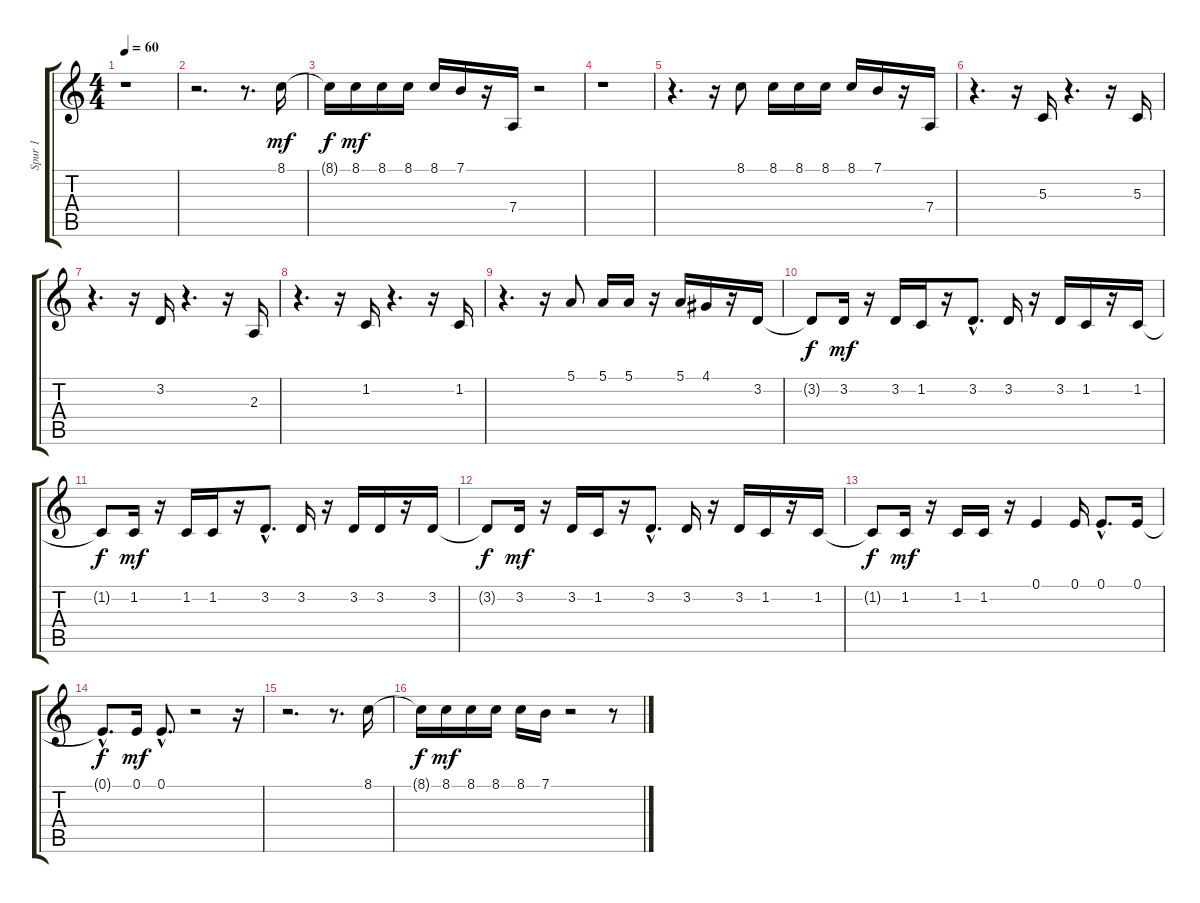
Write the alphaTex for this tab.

\track ("Spur 1" "Spur 1") {instrument acousticgrandpiano}
\staff {score tabs}
\tuning (E4 B3 G3 D3 A2 E2) {hide}
\ts (4 4)
\tempo 60
\clef g2
\ks c
r.1{dy mf instrument acousticgrandpiano} |
r.2{d} r.8{d} 8.1.16 |
8.1{t}.16{dy f} 8.1.16{dy mf} 8.1.16 8.1.16 8.1.16 7.1.16 r.16 7.4.16 r.2 |
r.1 |
r.4{d} r.16 8.1.8 8.1.16 8.1.16 8.1.16 8.1.16 7.1.16 r.16 7.4.16 |
r.4{d} r.16 5.3.16 r.4{d} r.16 5.3.16 |
r.4{d} r.16 3.2.16 r.4{d} r.16 2.3.16 |
r.4{d} r.16 1.2.16 r.4{d} r.16 1.2.16 |
r.4{d} r.16 5.1.8 5.1.16 5.1.16 r.16 5.1.16 4.1.16 r.16 3.2.16 |
3.2{t}.8{dy f} 3.2.16{dy mf} r.16 3.2.16 1.2.16 r.16 3.2{hac}.8{d} 3.2.16 r.16 3.2.16 1.2.16 r.16 1.2.16 |
1.2{t}.8{dy f} 1.2.16{dy mf} r.16 1.2.16 1.2.16 r.16 3.2{hac}.8{d} 3.2.16 r.16 3.2.16 3.2.16 r.16 3.2.16 |
3.2{t}.8{dy f} 3.2.16{dy mf} r.16 3.2.16 1.2.16 r.16 3.2{hac}.8{d} 3.2.16 r.16 3.2.16 1.2.16 r.16 1.2.16 |
1.2{t}.8{dy f} 1.2.16{dy mf} r.16 1.2.16 1.2.16 r.16 0.1.4 0.1.16 0.1{hac}.8{d} 0.1.16 |
0.1{hac t}.8{d dy f} 0.1.16{dy mf} 0.1{hac}.8{d} r.2 r.16 |
r.2{d} r.8{d} 8.1.16 |
8.1{t}.16{dy f} 8.1.16{dy mf} 8.1.16 8.1.16 8.1.16 7.1.16 r.2 r.8
